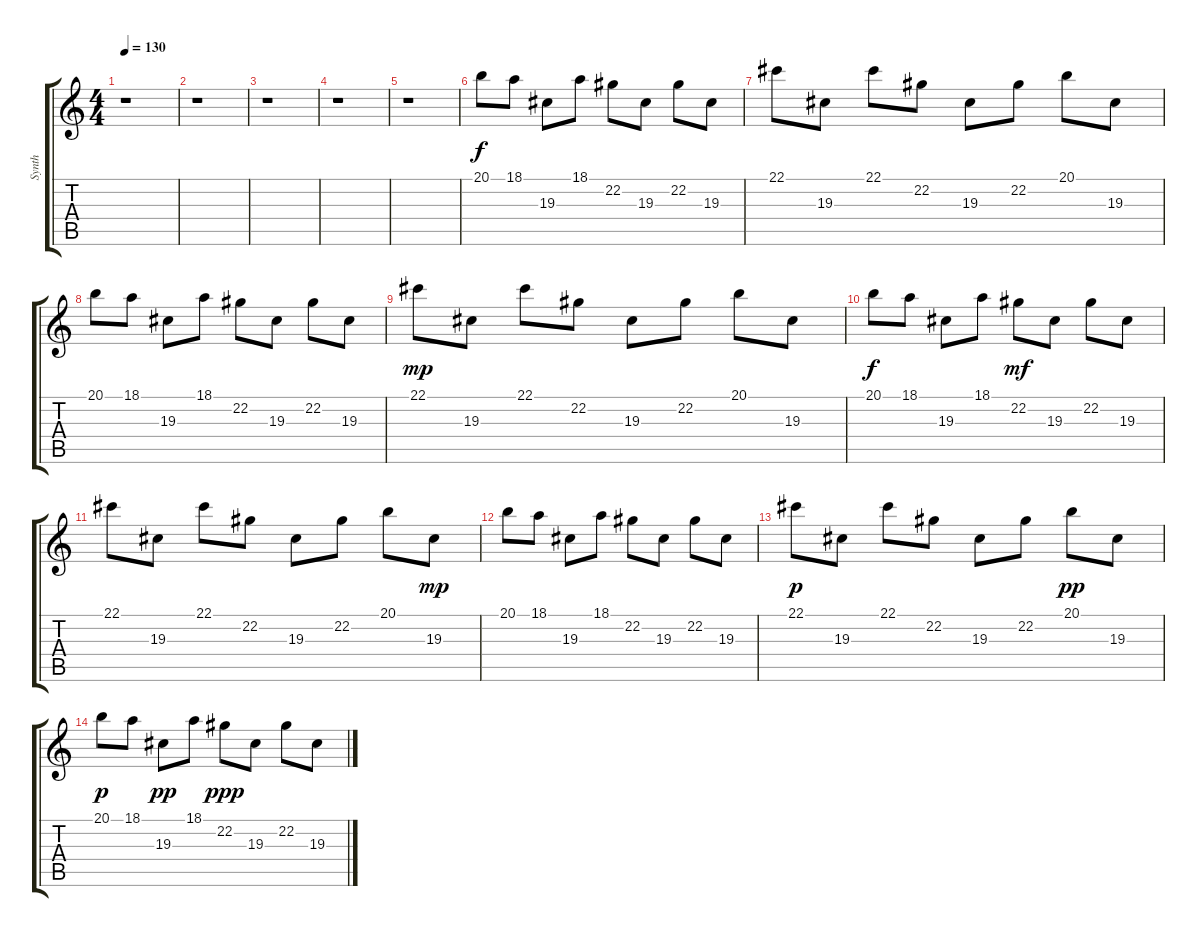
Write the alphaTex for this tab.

\track ("Synth" "Synth") {instrument lead1square}
\staff {score tabs}
\tuning (Eb4 Bb3 Gb3 Db3 Ab2 Db2) {hide}
\ts (4 4)
\tempo 130
\clef g2
\ks c
r.1{dy f} |
r.1 |
r.1 |
r.1 |
r.1 |
20.1.8 18.1.8 19.3.8 18.1.8 22.2.8 19.3.8 22.2.8 19.3.8 |
22.1.8 19.3.8 22.1.8 22.2.8 19.3.8 22.2.8 20.1.8 19.3.8 |
20.1.8 18.1.8 19.3.8 18.1.8 22.2.8 19.3.8 22.2.8 19.3.8 |
22.1.8{dy mp} 19.3.8 22.1.8 22.2.8 19.3.8 22.2.8 20.1.8 19.3.8 |
20.1.8{dy f} 18.1.8 19.3.8 18.1.8 22.2.8{dy mf} 19.3.8 22.2.8 19.3.8 |
22.1.8 19.3.8 22.1.8 22.2.8 19.3.8 22.2.8 20.1.8 19.3.8{dy mp} |
20.1.8 18.1.8 19.3.8 18.1.8 22.2.8 19.3.8 22.2.8 19.3.8 |
22.1.8{dy p} 19.3.8 22.1.8 22.2.8 19.3.8 22.2.8 20.1.8{dy pp} 19.3.8 |
20.1.8{dy p} 18.1.8 19.3.8{dy pp} 18.1.8 22.2.8{dy ppp} 19.3.8 22.2.8 19.3.8
